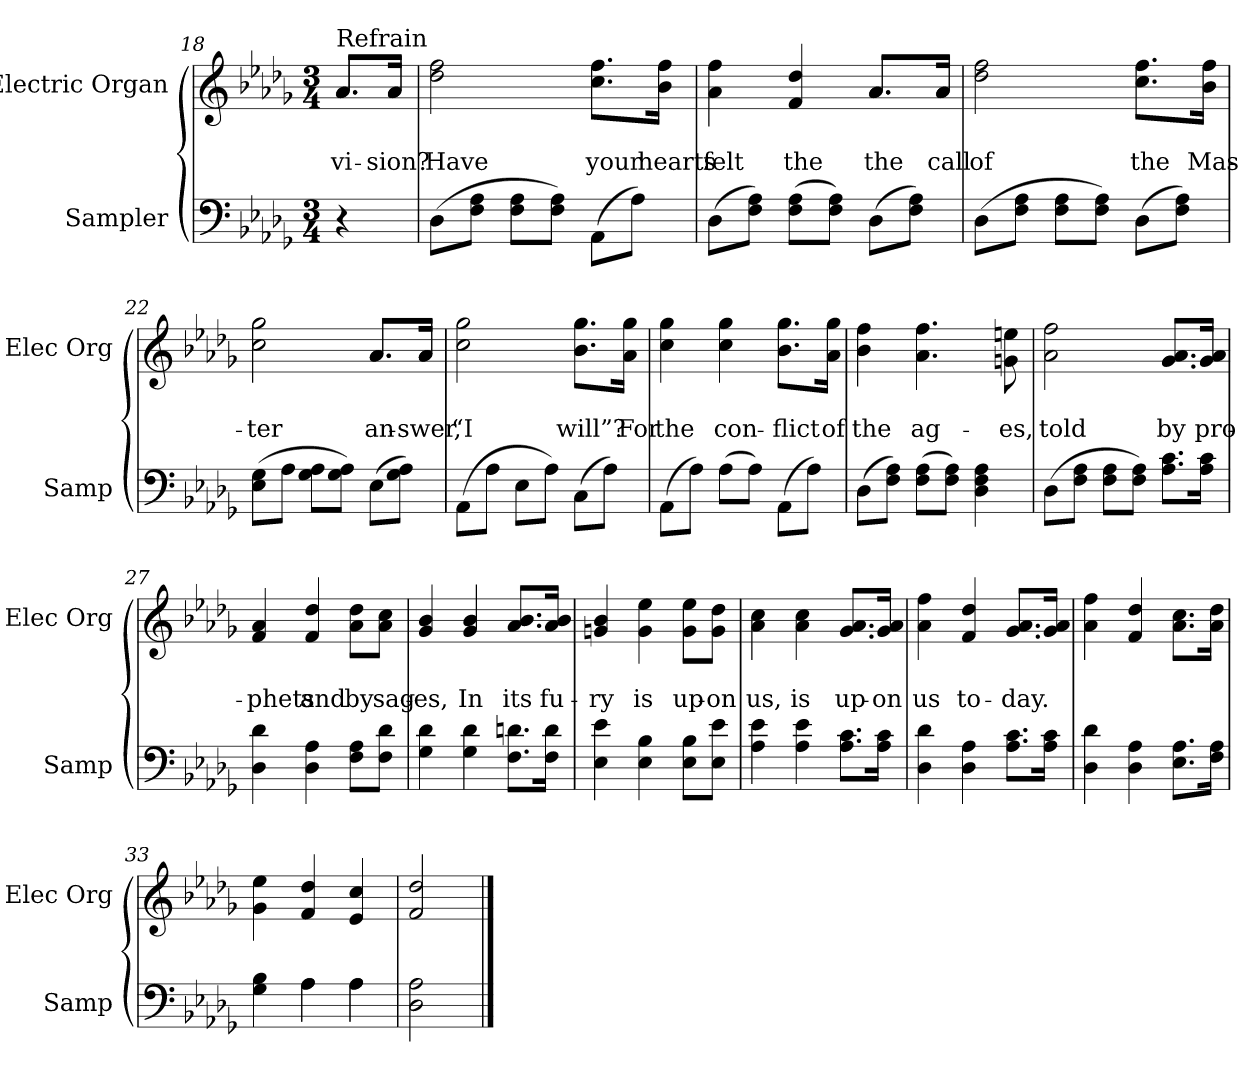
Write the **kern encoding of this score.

**kern	**kern	**text	**text
*part2	*part1	*part1	*part1
*staff2	*staff1	*staff1	*staff1
*I"Sampler	*I"Electric Organ	*	*
*I'Samp	*I'Elec Org	*	*
*clefF4	*clefG2	*	*
*k[b-e-a-d-g-]	*k[b-e-a-d-g-]	*	*
*D-:	*D-:	*	*
*M3/4	*M3/4	*	*
=18	=18	=18	=18
*	*^	*	*
!	!LO:TX:t=Refrain	!	!	!
4r	8.a-/L	8.a-/L	.	vi-
.	16a-/Jk	16a-/Jk	.	-sion?
*	*v	*v	*	*
=19	=19	=19	=19
(8D-\L	2dd-\ 2ff\	.	Have
8F\ 8A-\J	.	.	.
8F\ 8A-\L	.	.	.
8F\ 8A-\J)	.	.	.
(8AA-\L	8.cc\ 8.ff\L	.	your
8A-\J)	.	.	.
.	16b-\ 16ff\Jk	.	hearts
=20	=20	=20	=20
*	*^	*	*
(8D-\L	4a- 4ff	2ryy	.	felt
8F\ 8A-\J)	.	.	.	.
(8F\ 8A-\L	4f 4dd-	.	.	the
8F\ 8A-\J)	.	.	.	.
(8D-\L	8.a-/L	8.a-/L	.	the
8F\ 8A-\J)	.	.	.	.
.	16a-/Jk	16a-/Jk	.	call
*	*v	*v	*	*
=21	=21	=21	=21
(8D-\L	2dd- 2ff	.	of
8F\ 8A-\J	.	.	.
8F\ 8A-\L	.	.	.
8F\ 8A-\J)	.	.	.
(8D-\L	8.cc\ 8.ff\L	.	the
8F\ 8A-\J)	.	.	.
.	16b-\ 16ff\Jk	.	Mas-
=22	=22	=22	=22
*	*^	*	*
(8E-\ 8G-\L	2cc 2gg-	2ryy	.	-ter
8A-\J	.	.	.	.
8G-\ 8A-\L	.	.	.	.
8G-\ 8A-\J)	.	.	.	.
(8E-\L	8.a-/L	8.a-/L	.	an-
8G-\ 8A-\J)	.	.	.	.
.	16a-/Jk	16a-/Jk	.	-swer,
*	*v	*v	*	*
=23	=23	=23	=23
(8AA-\L	2cc 2gg-	.	“I
8A-\J	.	.	.
8E-\L	.	.	.
8A-\J)	.	.	.
(8C\L	8.b-\ 8.gg-\L	.	will”?
8A-\J)	.	.	.
.	16a-\ 16gg-\Jk	.	For
=24	=24	=24	=24
(8AA-\L	4cc 4gg-	.	the
8A-\J)	.	.	.
(8A-\L	4cc 4gg-	.	con-
8A-\J)	.	.	.
(8AA-\L	8.b-\ 8.gg-\L	.	-flict
8A-\J)	.	.	.
.	16a-\ 16gg-\Jk	.	of
=25	=25	=25	=25
(8D-\L	4b- 4ff	.	the
8F\ 8A-\J)	.	.	.
(8F\ 8A-\L	4.a- 4.ff	.	ag-
8F\ 8A-\J)	.	.	.
4D- 4F 4A-	.	.	.
.	8gn 8een	.	-es,
=26	=26	=26	=26
(8D-\L	2a- 2ff	.	told
8F\ 8A-\J	.	.	.
8F\ 8A-\L	.	.	.
8F\ 8A-\J)	.	.	.
8.A-\ 8.c\L	8.g-/ 8.a-/L	.	by
16A-\ 16c\Jk	16g-/ 16a-/Jk	.	pro-
=27	=27	=27	=27
4D- 4d-	4f 4a-	.	-phets
4D- 4A-	4f 4dd-	.	and
8F\ 8A-\L	8a-\ 8dd-\L	.	by
8F\ 8d-\J	8a-\ 8cc\J	.	sag-
=28	=28	=28	=28
4G- 4d-	4g- 4b-	.	-es,
4G- 4d-	4g- 4b-	.	In
8.F\ 8.dn\L	8.a-/ 8.b-/L	.	its
16F\ 16d\Jk	16a-/ 16b-/Jk	.	fu-
=29	=29	=29	=29
4E- 4e-	4gn 4b-	.	-ry
4E- 4B-	4g 4ee-	.	is
8E-\ 8B-\L	8g\ 8ee-\L	.	up-
8E-\ 8e-\J	8g\ 8dd-\J	.	-on
=30	=30	=30	=30
4A- 4e-	4a- 4cc	.	us,
4A- 4e-	4a- 4cc	.	is
8.A-\ 8.c\L	8.g-/ 8.a-/L	.	up-
16A-\ 16c\Jk	16g-/ 16a-/Jk	.	-on
=31	=31	=31	=31
4D- 4d-	4a- 4ff	.	us
4D- 4A-	4f 4dd-	.	to-
8.A-\ 8.c\L	8.g-/ 8.a-/L	.	-day.
16A-\ 16c\Jk	16g-/ 16a-/Jk	.	.
=32	=32	=32	=32
4D- 4d-	4a- 4ff	.	.
4D- 4A-	4f/ 4dd-/	.	.
8.E-\ 8.A-\L	8.a-\ 8.cc\L	.	.
16F\ 16A-\Jk	16a-\ 16dd-\Jk	.	.
=33	=33	=33	=33
*^	*	*	*
4G- 4B-	4ryy	4g- 4ee-	.	.
4A-\	4A-	4f 4dd-	.	.
4A-\	4A-	4e- 4cc	.	.
*v	*v	*	*	*
=34	=34	=34	=34
2D- 2A-	2f 2dd-	.	.
==	==	==	==
*-	*-	*-	*-
